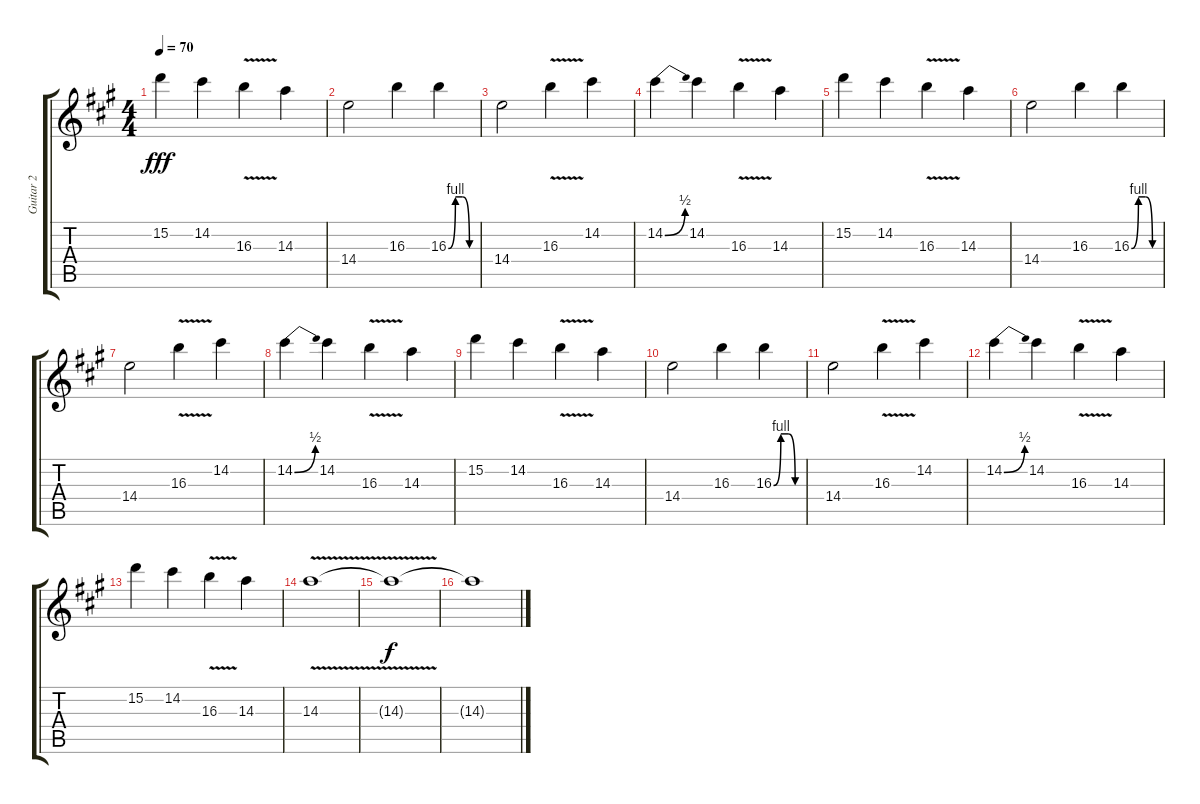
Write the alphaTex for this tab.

\track ("Guitar 2" "Guitar 2") {instrument distortionguitar}
\staff {score tabs}
\tuning (E4 B3 G3 D3 A2 E2) {hide}
\ts (4 4)
\tempo 70
\clef g2
\ks a
15.2.4{dy fff} 14.2.4 16.3{v}.4 14.3.4 |
14.4.2 16.3.4 16.3{be (custom 0 0 15 4 30 4 45 0 60 0)}.4 |
14.4.2 16.3{v}.4 14.2.4 |
14.2{be (bend 0 0 60 2)}.4 14.2.4 16.3{v}.4 14.3.4 |
15.2.4 14.2.4 16.3{v}.4 14.3.4 |
14.4.2 16.3.4 16.3{be (custom 0 0 15 4 30 4 45 0 60 0)}.4 |
14.4.2 16.3{v}.4 14.2.4 |
14.2{be (bend 0 0 60 2)}.4 14.2.4 16.3{v}.4 14.3.4 |
15.2.4 14.2.4 16.3{v}.4 14.3.4 |
14.4.2 16.3.4 16.3{be (custom 0 0 15 4 30 4 45 0 60 0)}.4 |
14.4.2 16.3{v}.4 14.2.4 |
14.2{be (bend 0 0 60 2)}.4 14.2.4 16.3{v}.4 14.3.4 |
15.2.4 14.2.4 16.3{v}.4 14.3.4 |
14.3{v}.1 |
14.3{t}.1{dy f} |
14.3{t}.1
